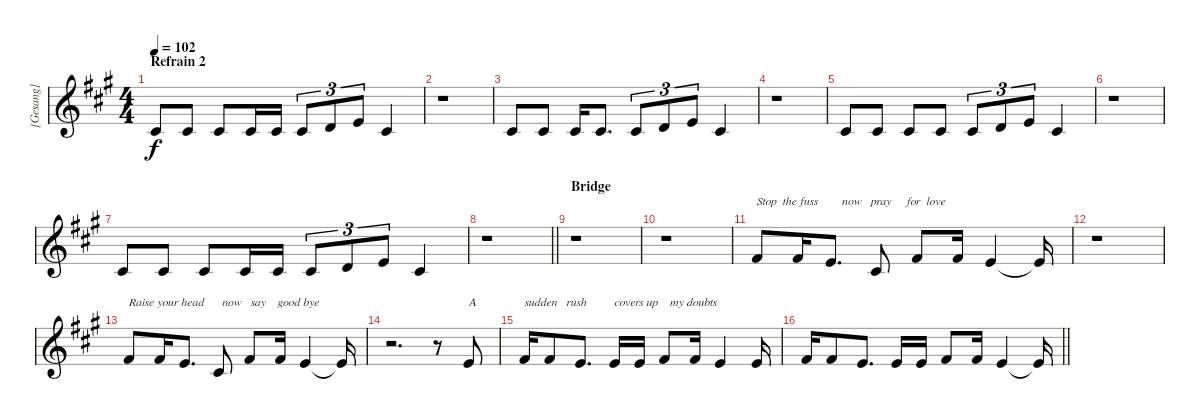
\track ("[Gesang]" "[Gesang]") {instrument baritonesax}
\staff {score}
\tuning (E4 B3 G3 D3 A2 E2) {hide}
\ts (4 4)
\section ("" "Refrain 2")
\tempo 102
\clef g2
\ks f#minor
2.2.8{dy f volume 14} 2.2.8 2.2.8 2.2.16 2.2.16 2.2.8{tu (3 2)} 3.2.8{tu (3 2)} 5.2.8{tu (3 2)} 2.2.4 |
r.1 |
2.2.8 2.2.8 2.2.16 2.2.8{d} 2.2.8{tu (3 2)} 3.2.8{tu (3 2)} 5.2.8{tu (3 2)} 2.2.4 |
r.1 |
2.2.8 2.2.8 2.2.8 2.2.8 2.2.8{tu (3 2)} 3.2.8{tu (3 2)} 5.2.8{tu (3 2)} 2.2.4 |
r.1 |
2.2.8 2.2.8 2.2.8 2.2.16 2.2.16 2.2.8{tu (3 2)} 3.2.8{tu (3 2)} 5.2.8{tu (3 2)} 2.2.4 |
\barLineRight lightlight
r.1 |
\section ("" "Bridge")
r.1 |
r.1 |
7.2.8{txt "Stop  the fuss        now   pray     for  love"} 7.2.16 5.2.8{d} 2.2.8 7.2.8 7.2.16 5.2.4 5.2{t}.16 |
r.1 |
7.2.8{txt "Raise your head      now   say    good bye"} 7.2.16 5.2.8{d} 2.2.8 7.2.8 7.2.16 5.2.4 5.2{t}.16 |
r.2{d} r.8 9.3.8{txt "A"} |
7.2.16{txt "sudden   rush"} 7.2.8 5.2.8{d} 5.2.16{txt "covers up    my doubts "} 5.2.16 7.2.8 7.2.16 5.2.4 5.2.16 |
\barLineRight lightlight
7.2.16 7.2.8 5.2.8{d} 5.2.16 5.2.16 7.2.8 7.2.16 5.2.4 5.2{t}.16
